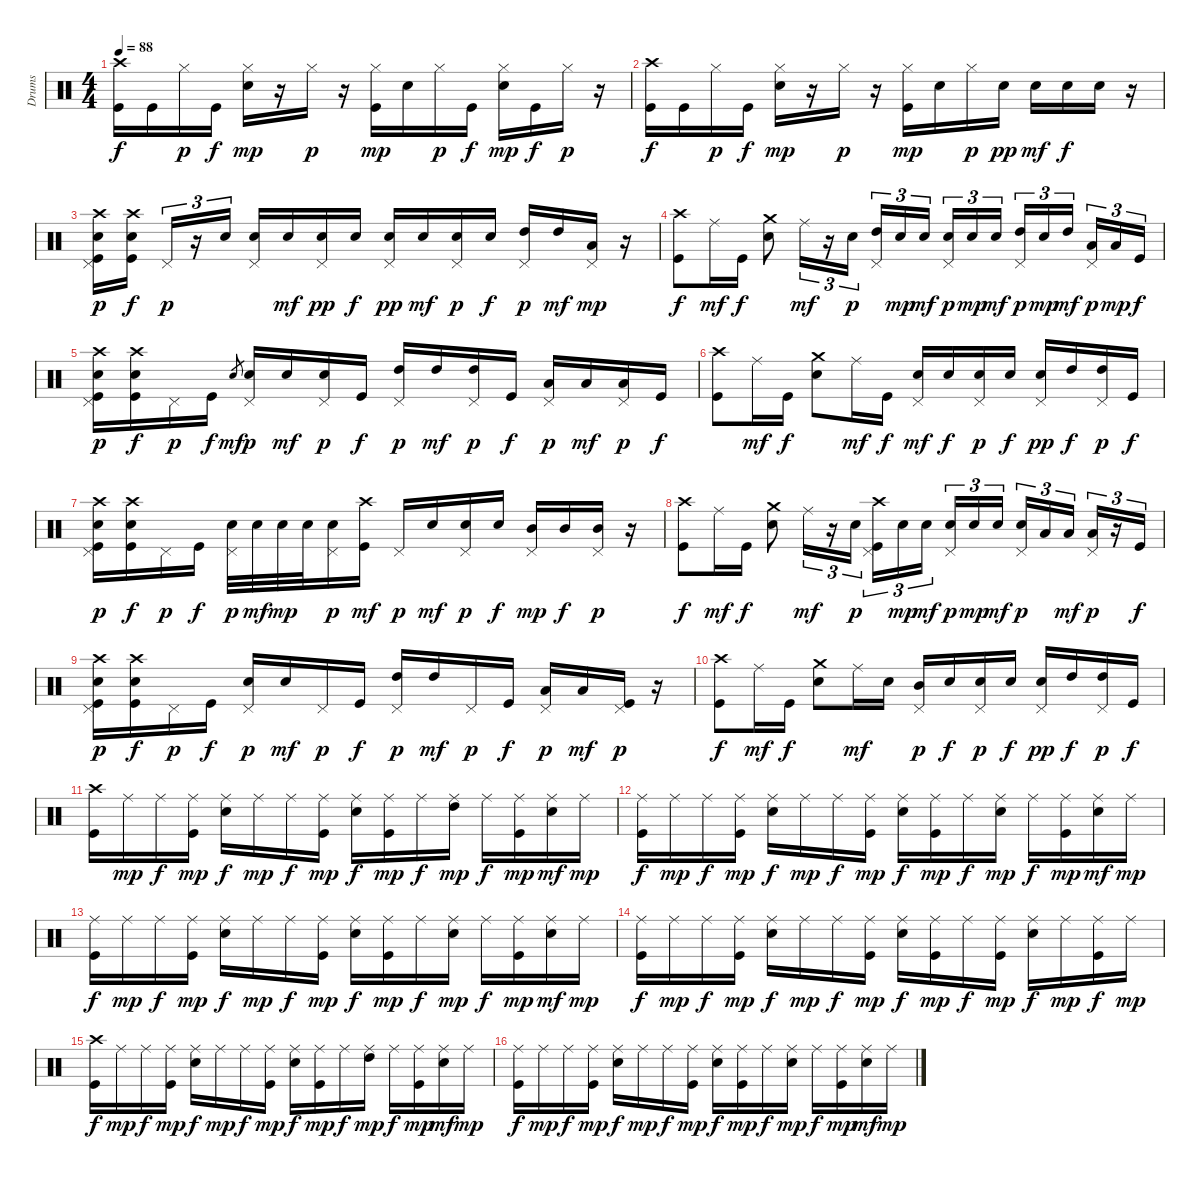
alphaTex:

\track ("Drums" "Drums") {instrument percussion}
\staff {score}
\articulation defaults
\ts (4 4)
\tempo 88
\clef neutral
\ks c
("Crash high (hit)" "Kick (hit)").16{dy f} "Kick (hit)".16 "Hi-Hat (closed)".16{dy p} "Kick (hit)".16{dy f} ("Hi-Hat (closed)" "Snare (hit) 2").16{dy mp} r.16 "Hi-Hat (closed)".16{dy p} r.16 ("Hi-Hat (closed)" "Kick (hit)").16{dy mp} "Snare (hit) 2".16 "Hi-Hat (closed)".16{dy p} "Kick (hit)".16{dy f} ("Hi-Hat (closed)" "Snare (hit) 2").16{dy mp} "Kick (hit)".16{dy f} "Hi-Hat (closed)".16{dy p} r.16 |
("Crash high (hit)" "Kick (hit)").16{dy f} "Kick (hit)".16 "Hi-Hat (closed)".16{dy p} "Kick (hit)".16{dy f} ("Hi-Hat (closed)" "Snare (hit) 2").16{dy mp} r.16 "Hi-Hat (closed)".16{dy p} r.16 ("Hi-Hat (closed)" "Kick (hit)").16{dy mp} "Snare (hit) 2".16 "Hi-Hat (closed)".16{dy p} "Snare (hit) 2".16{dy pp} "Snare (hit) 2".16{dy mf} "Snare (hit) 2".16{dy f} "Snare (hit) 2".16 r.16 |
("Crash high (hit)" "Pedal Hi-Hat (hit)" "Snare (hit) 2" "Kick (hit)").16{dy p} ("Crash high (hit)" "Snare (hit) 2" "Kick (hit)").16{dy f} "Pedal Hi-Hat (hit)".16{tu (3 2) dy p} r.16{tu (3 2)} "Snare (hit) 2".16{tu (3 2)} ("Pedal Hi-Hat (hit)" "Snare (hit) 2").16 "Snare (hit) 2".16{dy mf} ("Pedal Hi-Hat (hit)" "Snare (hit) 2").16{dy pp} "Snare (hit) 2".16{dy f} ("Pedal Hi-Hat (hit)" "Snare (hit) 2").16{dy pp} "Snare (hit) 2".16{dy mf} ("Pedal Hi-Hat (hit)" "Snare (hit) 2").16{dy p} "Snare (hit) 2".16{dy f} ("Pedal Hi-Hat (hit)" "High Tom (hit)").16{dy p} "High Tom (hit)".16{dy mf} ("Pedal Hi-Hat (hit)" "Low Tom (hit)").16{dy mp} r.16 |
("Crash high (hit)" "Kick (hit)").8{dy f} "Ride (middle)".16{dy mf} "Kick (hit)".16{dy f} ("Crash medium (hit)" "Snare (hit) 2").8 "Ride (middle)".16{tu (3 2) dy mf} r.16{tu (3 2)} "Snare (hit) 2".16{tu (3 2) dy p} ("Pedal Hi-Hat (hit)" "High Tom (hit)").16{tu (3 2)} "Snare (hit) 2".16{tu (3 2) dy mp} "Snare (hit) 2".16{tu (3 2) dy mf} ("Pedal Hi-Hat (hit)" "Snare (hit) 2").16{tu (3 2) dy p} "Snare (hit) 2".16{tu (3 2) dy mp} "Snare (hit) 2".16{tu (3 2) dy mf} ("Pedal Hi-Hat (hit)" "High Tom (hit)").16{tu (3 2) dy p} "Snare (hit) 2".16{tu (3 2) dy mp} "High Tom (hit)".16{tu (3 2) dy mf} ("Pedal Hi-Hat (hit)" "Low Tom (hit)").16{tu (3 2) dy p} "Low Tom (hit)".16{tu (3 2) dy mp} "Kick (hit)".16{tu (3 2) dy f} |
("Crash high (hit)" "Pedal Hi-Hat (hit)" "Snare (hit) 2" "Kick (hit)").16{dy p} ("Crash high (hit)" "Snare (hit) 2" "Kick (hit)").16{dy f} "Pedal Hi-Hat (hit)".16{dy p} "Kick (hit)".16{dy f} "Snare (hit) 2".8{gr dy mf} ("Pedal Hi-Hat (hit)" "Snare (hit) 2").16{dy p} "Snare (hit) 2".16{dy mf} ("Pedal Hi-Hat (hit)" "Snare (hit) 2").16{dy p} "Kick (hit)".16{dy f} ("Pedal Hi-Hat (hit)" "High Tom (hit)").16{dy p} "High Tom (hit)".16{dy mf} ("Pedal Hi-Hat (hit)" "High Tom (hit)").16{dy p} "Kick (hit)".16{dy f} ("Pedal Hi-Hat (hit)" "Low Tom (hit)").16{dy p} "Low Tom (hit)".16{dy mf} ("Pedal Hi-Hat (hit)" "Low Tom (hit)").16{dy p} "Kick (hit)".16{dy f} |
("Crash high (hit)" "Kick (hit)").8 "Ride (middle)".16{dy mf} "Kick (hit)".16{dy f} ("Crash medium (hit)" "Snare (hit) 2").8 "Ride (middle)".16{dy mf} "Kick (hit)".16{dy f} ("Pedal Hi-Hat (hit)" "Snare (hit) 2").16{dy mf} "Snare (hit) 2".16{dy f} ("Pedal Hi-Hat (hit)" "Snare (hit) 2").16{dy p} "Snare (hit) 2".16{dy f} ("Pedal Hi-Hat (hit)" "Snare (hit) 2").16{dy pp} "High Tom (hit)".16{dy f} ("Pedal Hi-Hat (hit)" "High Tom (hit)").16{dy p} "Kick (hit)".16{dy f} |
("Crash high (hit)" "Pedal Hi-Hat (hit)" "Snare (hit) 2" "Kick (hit)").16{dy p} ("Crash high (hit)" "Snare (hit) 2" "Kick (hit)").16{dy f} "Pedal Hi-Hat (hit)".16{dy p} "Kick (hit)".16{dy f} ("Pedal Hi-Hat (hit)" "Snare (hit) 2").32{dy p} "Snare (hit) 2".32{dy mf} "Snare (hit) 2".32{dy mp} "Snare (hit) 2".32 ("Pedal Hi-Hat (hit)" "Snare (hit) 2").16{dy p} ("Crash high (hit)" "Kick (hit)").16{dy mf} "Pedal Hi-Hat (hit)".16{dy p} "Snare (hit) 2".16{dy mf} ("Pedal Hi-Hat (hit)" "Snare (hit) 2").16{dy p} "Snare (hit) 2".16{dy f} ("Pedal Hi-Hat (hit)" "Mid Tom (hit)").16{dy mp} "Mid Tom (hit)".16{dy f} ("Pedal Hi-Hat (hit)" "Mid Tom (hit)").16{dy p} r.16 |
("Crash high (hit)" "Kick (hit)").8{dy f} "Ride (middle)".16{dy mf} "Kick (hit)".16{dy f} ("Crash medium (hit)" "Snare (hit) 2").8 "Ride (middle)".16{tu (3 2) dy mf} r.16{tu (3 2)} "Snare (hit) 2".16{tu (3 2) dy p} ("Crash high (hit)" "Pedal Hi-Hat (hit)" "Kick (hit)").16{tu (3 2)} "Snare (hit) 2".16{tu (3 2) dy mp} "Snare (hit) 2".16{tu (3 2) dy mf} ("Pedal Hi-Hat (hit)" "Snare (hit) 2").16{tu (3 2) dy p} "Snare (hit) 2".16{tu (3 2) dy mp} "Snare (hit) 2".16{tu (3 2) dy mf} ("Pedal Hi-Hat (hit)" "Snare (hit) 2").16{tu (3 2) dy p} "Low Tom (hit)".16{tu (3 2)} "Low Tom (hit)".16{tu (3 2) dy mf} ("Pedal Hi-Hat (hit)" "Low Tom (hit)").16{tu (3 2) dy p} r.16{tu (3 2)} "Kick (hit)".16{tu (3 2) dy f} |
("Crash high (hit)" "Pedal Hi-Hat (hit)" "Snare (hit) 2" "Kick (hit)").16{dy p} ("Crash high (hit)" "Snare (hit) 2" "Kick (hit)").16{dy f} "Pedal Hi-Hat (hit)".16{dy p} "Kick (hit)".16{dy f} ("Pedal Hi-Hat (hit)" "Snare (hit) 2").16{dy p} "Snare (hit) 2".16{dy mf} "Pedal Hi-Hat (hit)".16{dy p} "Kick (hit)".16{dy f} ("Pedal Hi-Hat (hit)" "High Tom (hit)").16{dy p} "High Tom (hit)".16{dy mf} "Pedal Hi-Hat (hit)".16{dy p} "Kick (hit)".16{dy f} ("Pedal Hi-Hat (hit)" "Low Tom (hit)").16{dy p} "Low Tom (hit)".16{dy mf} ("Pedal Hi-Hat (hit)" "Kick (hit)").16{dy p} r.16 |
("Crash high (hit)" "Kick (hit)").8{dy f} "Ride (middle)".16{dy mf} "Kick (hit)".16{dy f} ("Crash medium (hit)" "Snare (hit) 2").8 "Ride (middle)".16{dy mf} "Snare (hit) 2".16 ("Pedal Hi-Hat (hit)" "Mid Tom (hit)").16{dy p} "Snare (hit) 2".16{dy f} ("Pedal Hi-Hat (hit)" "Snare (hit) 2").16{dy p} "Snare (hit) 2".16{dy f} ("Pedal Hi-Hat (hit)" "Snare (hit) 2").16{dy pp} "High Tom (hit)".16{dy f} ("Pedal Hi-Hat (hit)" "High Tom (hit)").16{dy p} "Kick (hit)".16{dy f} |
("Crash high (hit)" "Kick (hit)").16 "Ride (middle)".16{dy mp} "Ride (middle)".16{dy f} ("Ride (middle)" "Kick (hit)").16{dy mp} ("Ride (middle)" "Snare (hit) 2").16{dy f} "Ride (middle)".16{dy mp} "Ride (middle)".16{dy f} ("Ride (middle)" "Kick (hit)").16{dy mp} ("Ride (middle)" "Snare (hit) 2").16{dy f} ("Ride (middle)" "Kick (hit)").16{dy mp} "Ride (middle)".16{dy f} ("Ride (middle)" "High Tom (hit)").16{dy mp} "Ride (middle)".16{dy f} ("Ride (middle)" "Kick (hit)").16{dy mp} ("Ride (middle)" "Snare (hit) 2").16{dy mf} "Ride (middle)".16{dy mp} |
("Ride (middle)" "Kick (hit)").16{dy f} "Ride (middle)".16{dy mp} "Ride (middle)".16{dy f} ("Ride (middle)" "Kick (hit)").16{dy mp} ("Ride (middle)" "Snare (hit) 2").16{dy f} "Ride (middle)".16{dy mp} "Ride (middle)".16{dy f} ("Ride (middle)" "Kick (hit)").16{dy mp} ("Ride (middle)" "Snare (hit) 2").16{dy f} ("Ride (middle)" "Kick (hit)").16{dy mp} "Ride (middle)".16{dy f} ("Ride (middle)" "Snare (hit) 2").16{dy mp} "Ride (middle)".16{dy f} ("Ride (middle)" "Kick (hit)").16{dy mp} ("Ride (middle)" "Snare (hit) 2").16{dy mf} "Ride (middle)".16{dy mp} |
("Ride (middle)" "Kick (hit)").16{dy f} "Ride (middle)".16{dy mp} "Ride (middle)".16{dy f} ("Ride (middle)" "Kick (hit)").16{dy mp} ("Ride (middle)" "Snare (hit) 2").16{dy f} "Ride (middle)".16{dy mp} "Ride (middle)".16{dy f} ("Ride (middle)" "Kick (hit)").16{dy mp} ("Ride (middle)" "Snare (hit) 2").16{dy f} ("Ride (middle)" "Kick (hit)").16{dy mp} "Ride (middle)".16{dy f} ("Ride (middle)" "Snare (hit) 2").16{dy mp} "Ride (middle)".16{dy f} ("Ride (middle)" "Kick (hit)").16{dy mp} ("Ride (middle)" "Snare (hit) 2").16{dy mf} "Ride (middle)".16{dy mp} |
("Ride (middle)" "Kick (hit)").16{dy f} "Ride (middle)".16{dy mp} "Ride (middle)".16{dy f} ("Ride (middle)" "Kick (hit)").16{dy mp} ("Ride (middle)" "Snare (hit) 2").16{dy f} "Ride (middle)".16{dy mp} "Ride (middle)".16{dy f} ("Ride (middle)" "Kick (hit)").16{dy mp} ("Ride (middle)" "Snare (hit) 2").16{dy f} ("Ride (middle)" "Kick (hit)").16{dy mp} "Ride (middle)".16{dy f} ("Ride (middle)" "Kick (hit)").16{dy mp} ("Ride (middle)" "Snare (hit) 2").16{dy f} "Ride (middle)".16{dy mp} ("Ride (middle)" "Kick (hit)").16{dy f} "Ride (middle)".16{dy mp} |
("Crash high (hit)" "Kick (hit)").16{dy f} "Ride (middle)".16{dy mp} "Ride (middle)".16{dy f} ("Ride (middle)" "Kick (hit)").16{dy mp} ("Ride (middle)" "Snare (hit) 2").16{dy f} "Ride (middle)".16{dy mp} "Ride (middle)".16{dy f} ("Ride (middle)" "Kick (hit)").16{dy mp} ("Ride (middle)" "Snare (hit) 2").16{dy f} ("Ride (middle)" "Kick (hit)").16{dy mp} "Ride (middle)".16{dy f} ("Ride (middle)" "High Tom (hit)").16{dy mp} "Ride (middle)".16{dy f} ("Ride (middle)" "Kick (hit)").16{dy mp} ("Ride (middle)" "Snare (hit) 2").16{dy mf} "Ride (middle)".16{dy mp} |
("Ride (middle)" "Kick (hit)").16{dy f} "Ride (middle)".16{dy mp} "Ride (middle)".16{dy f} ("Ride (middle)" "Kick (hit)").16{dy mp} ("Ride (middle)" "Snare (hit) 2").16{dy f} "Ride (middle)".16{dy mp} "Ride (middle)".16{dy f} ("Ride (middle)" "Kick (hit)").16{dy mp} ("Ride (middle)" "Snare (hit) 2").16{dy f} ("Ride (middle)" "Kick (hit)").16{dy mp} "Ride (middle)".16{dy f} ("Ride (middle)" "Snare (hit) 2").16{dy mp} "Ride (middle)".16{dy f} ("Ride (middle)" "Kick (hit)").16{dy mp} ("Ride (middle)" "Snare (hit) 2").16{dy mf} "Ride (middle)".16{dy mp}
